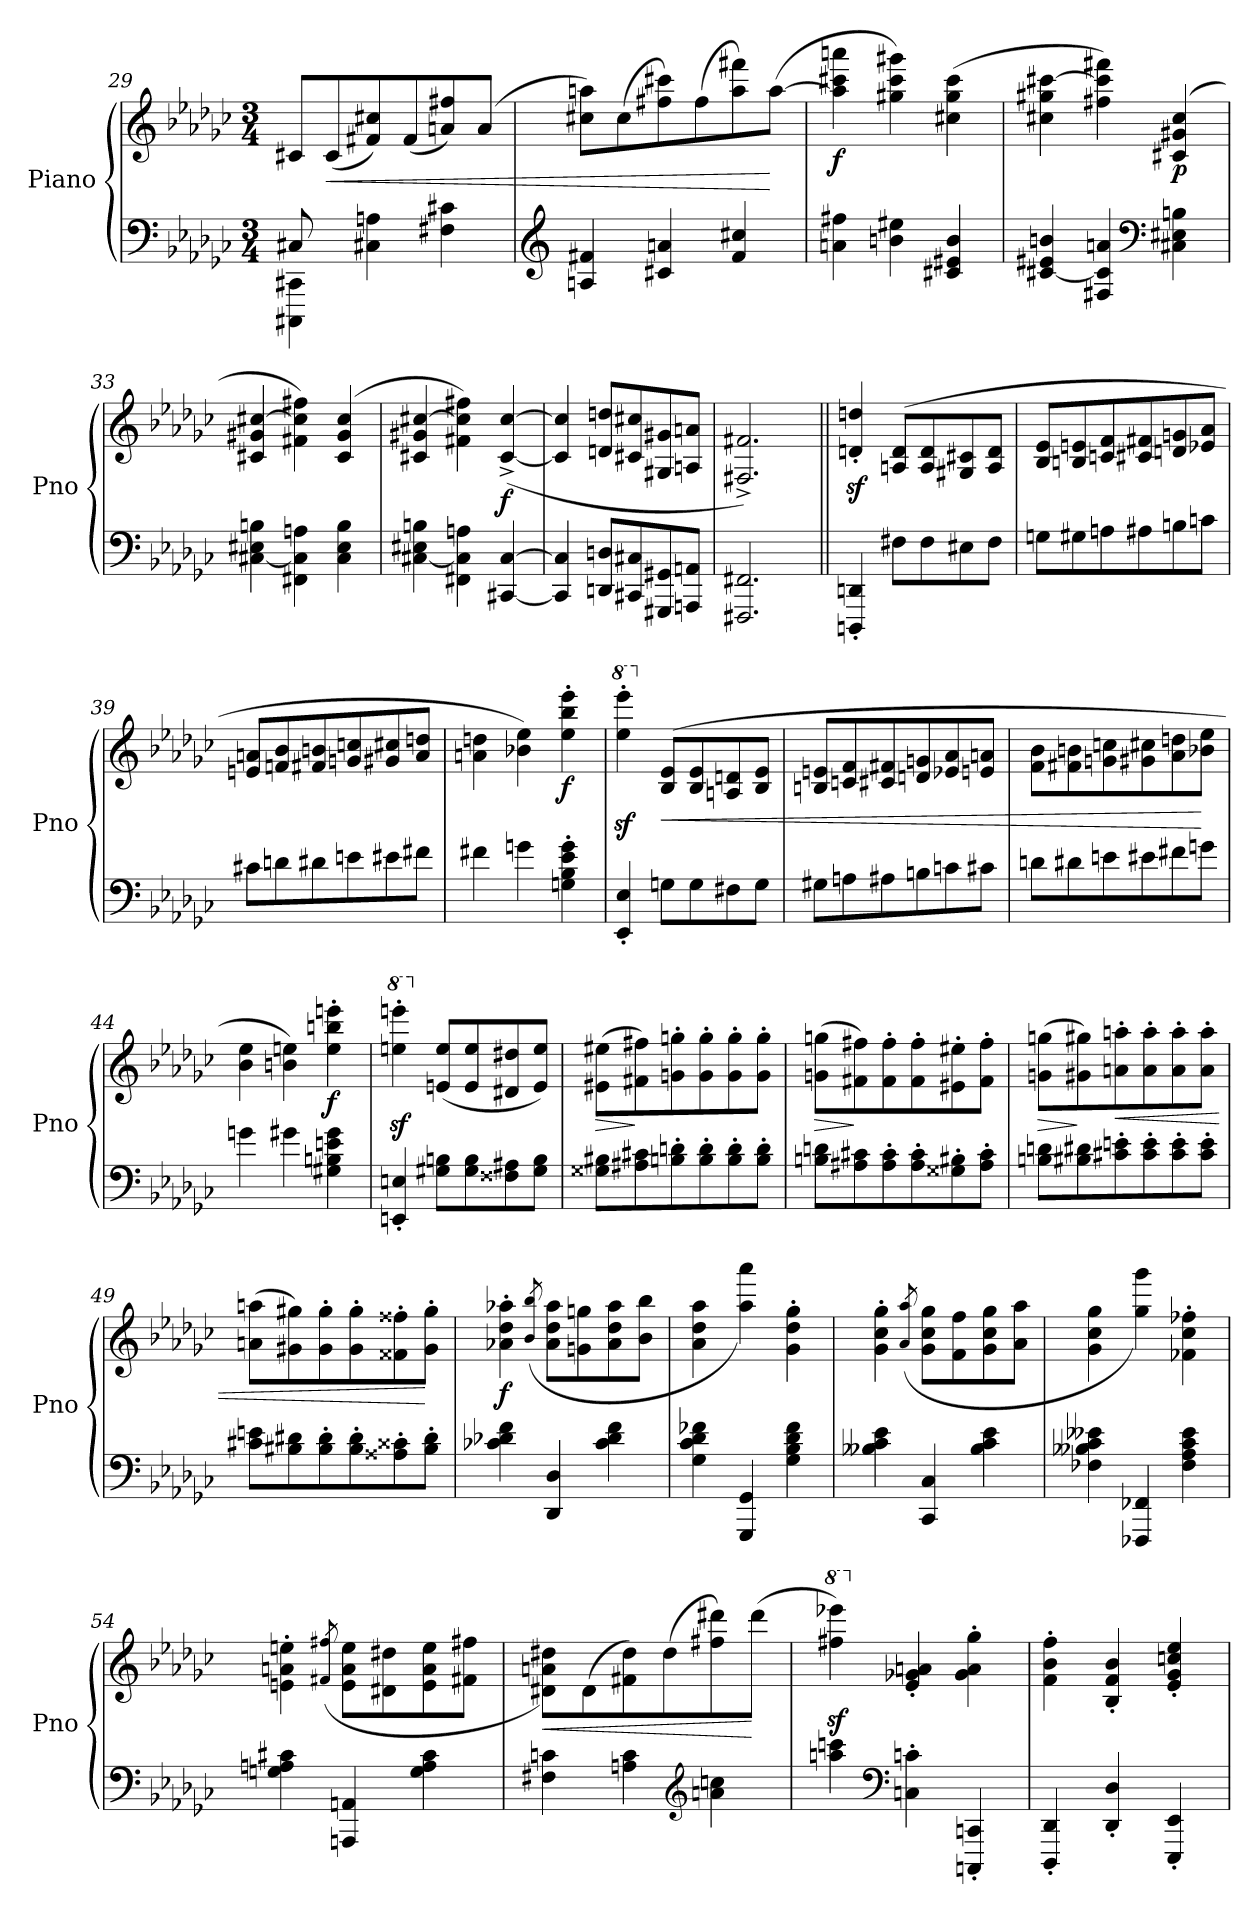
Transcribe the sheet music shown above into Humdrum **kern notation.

**kern	**kern	**dynam
*part1	*part1	*part1
*staff2	*staff1	*staff1/2
*I"Piano	*	*
*I'Pno	*	*
!!LO:LB:g=z
*clefF4	*clefG2	*
*k[b-e-a-d-g-c-]	*k[b-e-a-d-g-c-]	*
*M3/4	*M3/4	*
=29	=29	=29
*^	*	*
8C#X/	4CCC#X\ 4CC#X\	8c#X/L	.
!	!	!	!LO:HP:b
2ryy	.	(8c#/	<
.	4C#X\ 4An\	8f#X/ 8cc#X/)	.
.	.	(8f#/	.
.	4F#X\ 4c#X\	8an/ 8ff#X/)	.
8ryy	.	(8a/J	.
*v	*v	*	*
!!LO:PB:g=z
=30	=30	=30
*clefG2	*	*
4An/ 4f#X/	8cc#X\ 8aan\L)	.
.	(8cc#\	.
4c#X/ 4an/	8ff#X\ 8ccc#X\)	.
.	(8ff#\	.
4f#/ 4cc#X/	8aa\ 8fff#X\)	.
.	([8aa\J	[
=31	=31	=31
!	!	!LO:DY:b
4an\ 4ff#X\	4aa\] 4ccc#X\ 4aaan\	f
4bn\ 4ee#X\	4gg#X\ 4ccc#\ 4ggg#X\)	.
4c#X/ 4e#X/ 4b/	(4cc#X\ 4gg#\ 4ccc#\	.
=32	=32	=32
[4c#X/ 4e#X/ 4bn/	4cc#X\ 4gg#X\ [4ccc#X\	.
4F#X/ 4c#/] 4an/	4ff#X\ 4ccc#\] 4fff#X\)	.
*clefF4	*	*
!	!	!LO:DY:b
4C#X\ 4E#X\ 4Bn\	(>4c#X/ 4g#X/ 4cc#/	p
=33	=33	=33
[4C#X\ 4E#X\ 4Bn\	4c#X/ 4g#X/ [4cc#X/	.
4FF#X\ 4C#\] 4An\	4f#X\ 4cc#\] 4ff#X\)	.
4C#\ 4E#\ 4B\	(>4c#/ 4g#/ 4cc#/	.
=34	=34	=34
[4C#X\ 4E#X\ 4Bn\	4c#X/ 4g#X/ [4cc#X/	.
4FF#X\ 4C#\] 4An\	4f#X\ 4cc#\] 4ff#X\)	.
!	!	!LO:DY:b
[4CC#X/ [4C#/	([4c#/^ [4cc#/^	f
!!LO:LB:g=z
=35	=35	=35
4CC#/] 4C#/]	4c#/] 4cc#/]	.
8DDn/ 8Dn/L	8dn/ 8ddn/L	.
8CC#X/ 8C#X/	8c#X/ 8cc#X/	.
8GGG#X/ 8GG#X/	8G#X/ 8g#X/	.
8AAAn/ 8AAn/J	8An/ 8an/J	.
!!LO:LB:g=z
=36	=36	=36
2.FFF#X/ 2.FF#X/	2.F#X/^ 2.f#X/^)	.
=37||	=37||	=37||
4DDDn/' 4DDn/'	4dn/z<' 4ddn/z<'	.
8F#X\L	(8An/ 8d/L	.
8F#\	8A/ 8d/	.
8E#X\	8G#X/ 8c#X/	.
8F#\J	8A/ 8d/J	.
=38	=38	=38
8Gn\L	8B-/ 8e-/L	.
8G#X\	8Bn/ 8en/	.
8An\	8cn/ 8f/	.
8A#X\	8c#X/ 8f#X/	.
8Bn\	8dn/ 8gn/	.
8cn\J	8e-X/ 8a-/J	.
=39	=39	=39
8c#X\L	8en/ 8an/L	.
8dn\	8fn/ 8b-/	.
8d#X\	8f#X/ 8bn/	.
8en\	8gn/ 8ccn/	.
8e#X\	8g#X/ 8cc#X/	.
8f#X\J	8a/ 8ddn/J	.
!!LO:LB:g=z
=40	=40	=40
4f#X\	4an\ 4ddn\	.
4gn\	4b-X\ 4ee-\)	.
!	!	!LO:DY:b
4Gn\' 4B-\' 4e-\' 4g\'	4ee-\' 4bb-\' 4eee-\'	f
!!LO:LB:g=z
=41	=41	=41
*	*8va	*
4EE-/' 4E-/'	4eee-\z<' 4eeee-\z<'	.
*	*X8va	*
!	!	!LO:HP:b
8Gn\L	(8B-/ 8e-/L	<
8G\	8B-/ 8e-/	.
8F#X\	8An/ 8dn/	.
8G\J	8B-/ 8e-/J	.
=42	=42	=42
8G#X\L	8Bn/ 8en/L	.
8An\	8cn/ 8f/	.
8A#X\	8c#X/ 8f#X/	.
8Bn\	8dn/ 8gn/	.
8cn\	8e-X/ 8a-/	.
8c#X\J	8en/ 8an/J	.
=43	=43	=43
8dn\L	8f\ 8b-\L	.
8d#X\	8f#X\ 8bn\	.
8en\	8gn\ 8ccn\	.
8e#X\	8g#X\ 8cc#X\	.
8f#X\	8a-\ 8ddn\	.
8gn\J	8b-X\ 8ee-\J	[
=44	=44	=44
4gn\	4b-\ 4ee-\	.
4g#X\	4bn\ 4een\)	.
!	!	!LO:DY:b
4G#X\ 4Bn\ 4en\ 4g#\	4ee\' 4bbn\' 4eeen\'	f
!!LO:LB:g=z
=45	=45	=45
*	*8va	*
4EEn/' 4En/'	4eeen\z<' 4eeeen\z<'	.
*	*X8va	*
8G#X\ 8Bn\L	(8en/ 8ee/L	.
8G#\ 8B\	8e/ 8ee/	.
8F##X\ 8A#X\	8d#X/ 8dd#X/	.
8G#\ 8B\J	8e/ 8ee/J)	.
!!LO:PB:g=z
=46	=46	=46
!	!	!LO:HP:b
8G##X\ 8B#X\L	(8e#X\ 8ee#X\L	>
8A#X\ 8c#X\	8f#X\ 8ff#X\)	]
8Bn\' 8dn\'	8gn\' 8ggn\'	.
8B\' 8d\'	8g\' 8gg\'	.
8B\' 8d\'	8g\' 8gg\'	.
8B\' 8d\'J	8g\' 8gg\'J	.
=47	=47	=47
!	!	!LO:HP:b
8Bn\ 8dn\L	(8gn\ 8ggn\L	>
8A#X\ 8c#X\	8f#X\ 8ff#X\)	]
8A#\' 8c#\'	8f#\' 8ff#\'	.
8A#\' 8c#\'	8f#\' 8ff#\'	.
8G##X\' 8B#X\'	8e#X\' 8ee#X\'	.
8A#\' 8c#\'J	8f#\' 8ff#\'J	.
=48	=48	=48
!	!	!LO:HP:b
8Bn\ 8dn\L	(8gn\ 8ggn\L	>
8B#X\ 8d#X\	8g#X\ 8gg#X\)	]
!	!	!LO:HP:b
8c#X\' 8en\'	8an\' 8aan\'	<
8c#\' 8e\'	8a\' 8aa\'	.
8c#\' 8e\'	8a\' 8aa\'	.
8c#\' 8e\'J	8a\' 8aa\'J	.
!!LO:LB:g=z
=49	=49	=49
8c#X\ 8en\L	(8an\ 8aan\L	.
8B#X\ 8d#X\	8g#X\ 8gg#X\)	.
8B#\' 8d#\'	8g#\' 8gg#\'	.
8B#\' 8d#\'	8g#\' 8gg#\'	.
8A##X\' 8c##X\'	8f##X\' 8ff##X\'	.
8B#\' 8d#\'J	8g#\' 8gg#\'J	[
!!LO:LB:g=z
=50	=50	=50
!	!	!LO:DY:b
4c-X\ 4d-X\ 4f\	4a-X\' 4dd-\' 4aa-X\'	f
.	(>8qb-/ 8qbb-/	.
4DD-/ 4D-/	8a-\ 8dd-\ 8aa-\L	.
.	8gn\ 8ggn\	.
4c-\ 4d-\ 4f\	8a-\ 8dd-\ 8aa-\	.
.	8b-\ 8bb-\J	.
=51	=51	=51
4G-\ 4c-\ 4d-\ 4f-X\	4a-\ 4dd-\ 4aa-\	.
4GGG-/ 4GG-/	4aa-\ 4aaa-\)	.
4G-\ 4B-\ 4d-\ 4f-\	4g-\' 4dd-\' 4gg-\'	.
=52	=52	=52
4B--X\ 4c-\ 4e-\	4g-\' 4cc-\' 4gg-\'	.
.	(>8qa-/ 8qaa-/	.
4CC-/ 4C-/	8g-\ 8cc-\ 8gg-\L	.
.	8f\ 8ff\	.
4B--\ 4c-\ 4e-\	8g-\ 8cc-\ 8gg-\	.
.	8a-\ 8aa-\J	.
=53	=53	=53
4F-X\ 4B--X\ 4c-\ 4e--X\	4g-\ 4cc-\ 4gg-\	.
4FFF-X/ 4FF-X/	4gg-\ 4ggg-\)	.
4F-\ 4A-\ 4c-\ 4e--\	4f-X\' 4cc-\' 4ff-X\'	.
=54	=54	=54
4Gn\ 4An\ 4c#X\	4en\' 4an\' 4een\'	.
.	(>8qf#X/ 8qff#X/	.
4AAAn/ 4AAn/	8e\ 8a\ 8ee\L	.
.	8d#X\ 8dd#X\	.
4G\ 4A\ 4c#\	8e\ 8a\ 8ee\	.
.	8f#\ 8ff#\J	.
!!LO:PB:g=z
=55	=55	=55
!	!	!LO:HP:b
4F#X\ 4cn\	8d#X\ 8an\ 8dd#X\L)	<
.	(8d#\	.
4An\ 4c\	8f#X\ 8dd#\)	.
.	(8dd#\	.
*clefG2	*	*
4an\ 4ccn\	8ff#X\ 8ddd#X\)	.
.	(8ddd#\J	[
=56	=56	=56
*	*8va	*
4aan\ 4cccn\	4fff#X\z< 4eeee-X\z<)	.
*clefF4	*	*
*	*X8va	*
4Cn\' 4cn\'	4e-/' 4g-X/' 4an/'	.
4CCCn/' 4CCn/'	4g-\' 4a\' 4gg-\'	.
=57	=57	=57
4DDD-/' 4DD-/'	4f\' 4b-\' 4ff\'	.
4DD-/' 4D-/'	4B-/' 4f/' 4b-/'	.
4EEE-/' 4EE-/'	4e-/' 4g-/' 4ccn/' 4ee-/'	.
=	=	=
*-	*-	*-
